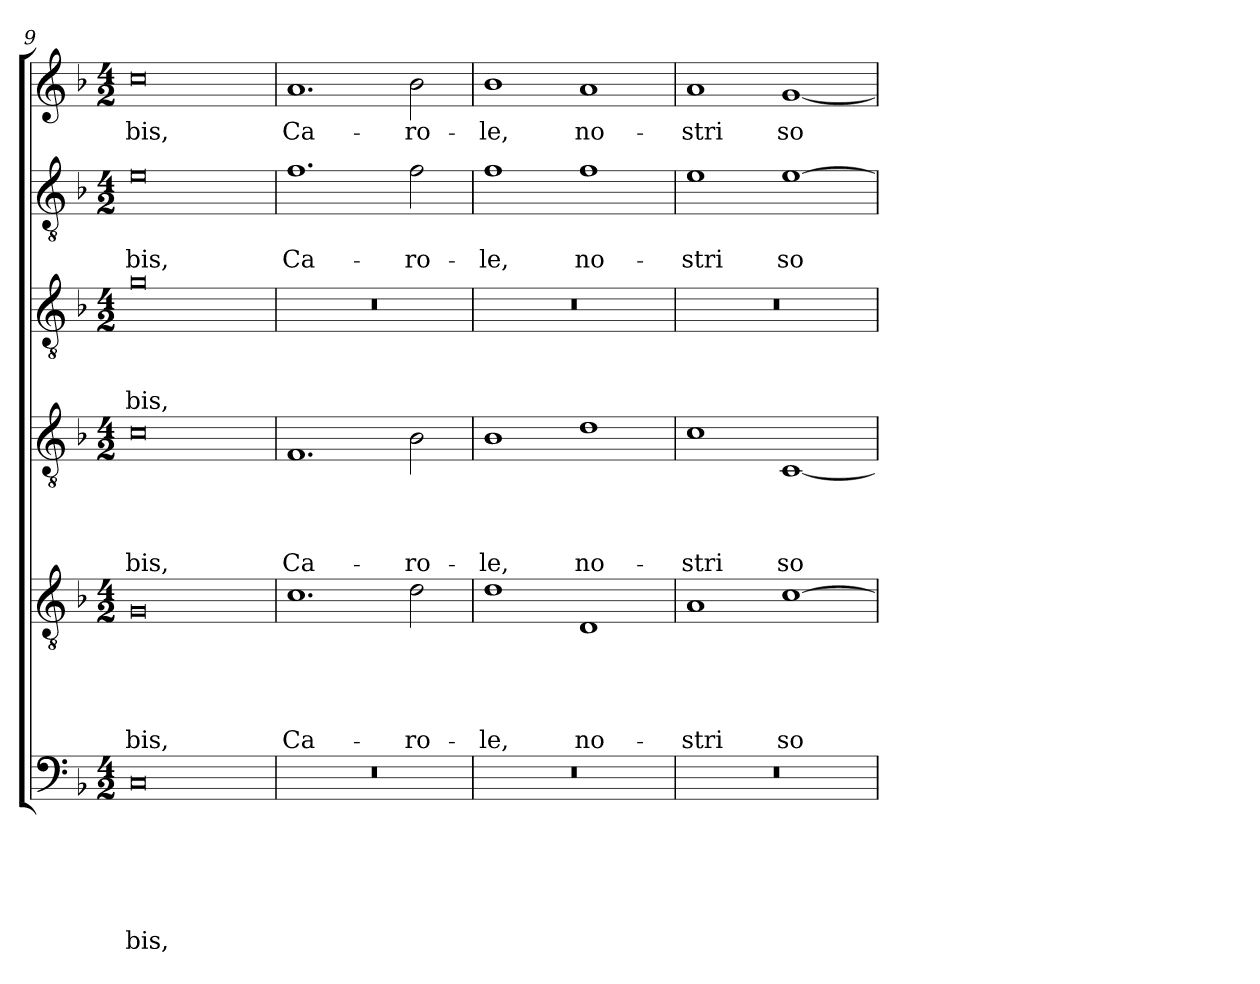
**kern	**text	**text	**text	**text	**text	**text	**kern	**text	**text	**text	**text	**text	**kern	**text	**text	**text	**text	**kern	**text	**text	**text	**kern	**text	**text	**kern	**text
*part6	*part6	*part6	*part6	*part6	*part6	*part6	*part5	*part5	*part5	*part5	*part5	*part5	*part4	*part4	*part4	*part4	*part4	*part3	*part3	*part3	*part3	*part2	*part2	*part2	*part1	*part1
*staff6	*staff6	*staff6	*staff6	*staff6	*staff6	*staff6	*staff5	*staff5	*staff5	*staff5	*staff5	*staff5	*staff4	*staff4	*staff4	*staff4	*staff4	*staff3	*staff3	*staff3	*staff3	*staff2	*staff2	*staff2	*staff1	*staff1
*clefF4	*	*	*	*	*	*	*clefGv2	*	*	*	*	*	*clefGv2	*	*	*	*	*clefGv2	*	*	*	*clefGv2	*	*	*clefG2	*
*k[b-]	*	*	*	*	*	*	*k[b-]	*	*	*	*	*	*k[b-]	*	*	*	*	*k[b-]	*	*	*	*k[b-]	*	*	*k[b-]	*
*F:	*	*	*	*	*	*	*F:	*	*	*	*	*	*F:	*	*	*	*	*F:	*	*	*	*F:	*	*	*F:	*
*M4/2	*	*	*	*	*	*	*M4/2	*	*	*	*	*	*M4/2	*	*	*	*	*M4/2	*	*	*	*M4/2	*	*	*M4/2	*
=9	=9	=9	=9	=9	=9	=9	=9	=9	=9	=9	=9	=9	=9	=9	=9	=9	=9	=9	=9	=9	=9	=9	=9	=9	=9	=9
!	!	!	!	!	!	!LO:LY:b	!	!	!	!	!	!LO:LY:b	!	!	!	!	!LO:LY:b	!	!	!	!LO:LY:b	!	!	!LO:LY:b	!	!LO:LY:b
0C	.	.	.	.	.	-bis,	0G	.	.	.	.	-bis,	0c	.	.	.	-bis,	0g	.	.	-bis,	0e	.	-bis,	0cc	-bis,
=10	=10	=10	=10	=10	=10	=10	=10	=10	=10	=10	=10	=10	=10	=10	=10	=10	=10	=10	=10	=10	=10	=10	=10	=10	=10	=10
!	!	!	!	!	!	!	!	!	!	!	!	!LO:LY:b	!	!	!	!	!LO:LY:b	!	!	!	!	!	!	!LO:LY:b	!	!LO:LY:b
0r	.	.	.	.	.	.	1.c	.	.	.	.	Ca-	1.F	.	.	.	Ca-	0r	.	.	.	1.f	.	Ca-	1.a	Ca-
!	!	!	!	!	!	!	!	!	!	!	!	!LO:LY:b	!	!	!	!	!LO:LY:b	!	!	!	!	!	!	!LO:LY:b	!	!LO:LY:b
.	.	.	.	.	.	.	2d\	.	.	.	.	-ro-	2B-\	.	.	.	-ro-	.	.	.	.	2f\	.	-ro-	2b-\	-ro-
=11	=11	=11	=11	=11	=11	=11	=11	=11	=11	=11	=11	=11	=11	=11	=11	=11	=11	=11	=11	=11	=11	=11	=11	=11	=11	=11
!	!	!	!	!	!	!	!	!	!	!	!	!LO:LY:b	!	!	!	!	!LO:LY:b	!	!	!	!	!	!	!LO:LY:b	!	!LO:LY:b
0r	.	.	.	.	.	.	1d	.	.	.	.	-le,	1B-	.	.	.	-le,	0r	.	.	.	1f	.	-le,	1b-	-le,
!	!	!	!	!	!	!	!	!	!	!	!	!LO:LY:b	!	!	!	!	!LO:LY:b	!	!	!	!	!	!	!LO:LY:b	!	!LO:LY:b
.	.	.	.	.	.	.	1D	.	.	.	.	no-	1d	.	.	.	no-	.	.	.	.	1f	.	no-	1a	no-
=12	=12	=12	=12	=12	=12	=12	=12	=12	=12	=12	=12	=12	=12	=12	=12	=12	=12	=12	=12	=12	=12	=12	=12	=12	=12	=12
!	!	!	!	!	!	!	!	!	!	!	!	!LO:LY:b	!	!	!	!	!LO:LY:b	!	!	!	!	!	!	!LO:LY:b	!	!LO:LY:b
0r	.	.	.	.	.	.	1A	.	.	.	.	-stri	1c	.	.	.	-stri	0r	.	.	.	1e	.	-stri	1a	-stri
!	!	!	!	!	!	!	!	!	!	!	!	!LO:LY:b	!	!	!	!	!LO:LY:b	!	!	!	!	!	!	!LO:LY:b	!	!LO:LY:b
.	.	.	.	.	.	.	[1c	.	.	.	.	so-	[1C	.	.	.	so-	.	.	.	.	[1e	.	so-	[1g	so-
=	=	=	=	=	=	=	=	=	=	=	=	=	=	=	=	=	=	=	=	=	=	=	=	=	=	=
*-	*-	*-	*-	*-	*-	*-	*-	*-	*-	*-	*-	*-	*-	*-	*-	*-	*-	*-	*-	*-	*-	*-	*-	*-	*-	*-
